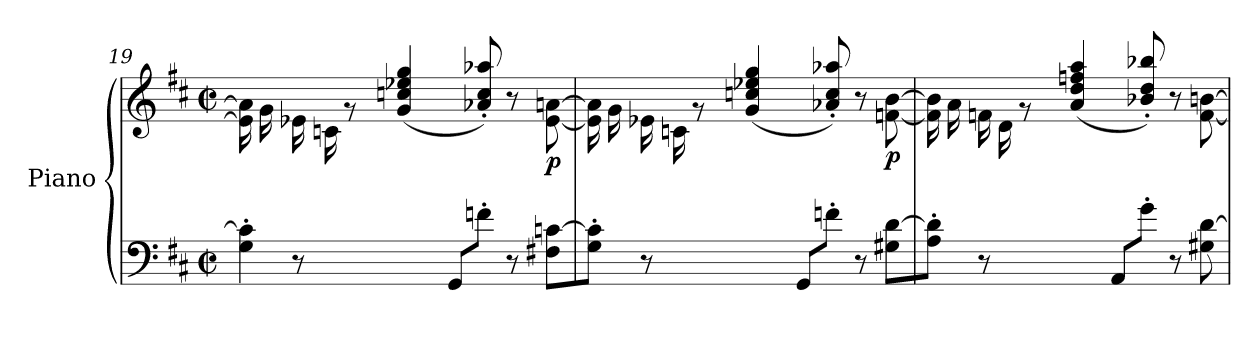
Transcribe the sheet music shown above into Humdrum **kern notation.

**kern	**kern	**dynam
*part1	*part1	*part1
*staff2	*staff1	*staff1/2
*I"Piano	*	*
*I'Pno	*	*
*clefF4	*clefG2	*
*k[f#c#]	*k[f#c#]	*
*M4/4	*M4/4	*
*met(c|)	*met(c|)	*
=19	=19	=19
*^	*^	*
4ryy	8G\' 8c\]'J	(16e-\] 16a\]LL	4ryy	.
.	.	16g\	.	.
.	8r	16e-X\	.	.
.	.	16cn\	.	.
16A/	4ryy	4ryy	8rg	.
16G/	.	.	.	.
16E-X/	.	.	(4g/ 4ccn/ 4ee-X/ 4gg/	.
16Cn/JJ)	.	.	.	.
2ryy	8GG/L	4ryy	.	.
.	8fn'\J	.	8a-X/' 8cc/' 8aa-X/')	.
.	8r	8r	4ryy	.
!	!	!	!	!LO:DY:b
.	8F#X\ [8cn\L	[8e-\ [8an\	.	p
=20	=20	=20	=20	=20
4ryy	8G\' 8c\]'J	(16e-\] 16a\]LL	4ryy	.
.	.	16g\	.	.
.	8r	16e-X\	.	.
.	.	16cn\	.	.
16A/	4ryy	4ryy	8rg	.
16G/	.	.	.	.
16E-X/	.	.	(4g/ 4ccn/ 4ee-X/ 4gg/	.
16Cn/JJ)	.	.	.	.
2ryy	8GG/L	4ryy	.	.
.	8fn'\J	.	8a-X/' 8cc/' 8aa-X/')	.
.	8r	8r	4ryy	.
!	!	!	!	!LO:DY:b
.	8G#X\ [8d\L	[8fn\ [8b\	.	p
=21	=21	=21	=21	=21
4ryy	8A\' 8d\]'J	(16f\] 16b\]LL	4ryy	.
.	.	16a\	.	.
.	8r	16fn\	.	.
.	.	16d\	.	.
16B/	4ryy	4ryy	8rg	.
16A/	.	.	.	.
16Fn/	.	.	(4a/ 4dd/ 4ffn/ 4aa/	.
16D/JJ)	.	.	.	.
2ryy	8AA/L	4ryy	.	.
.	8g'\J	.	8b-X/' 8dd/' 8bb-X/')	.
.	8r	8r	4ryy	.
.	8G#X\ [8d\	[8f\ [8bn\	.	.
*v	*v	*	*	*
*	*v	*v	*
=	=	=
*-	*-	*-
